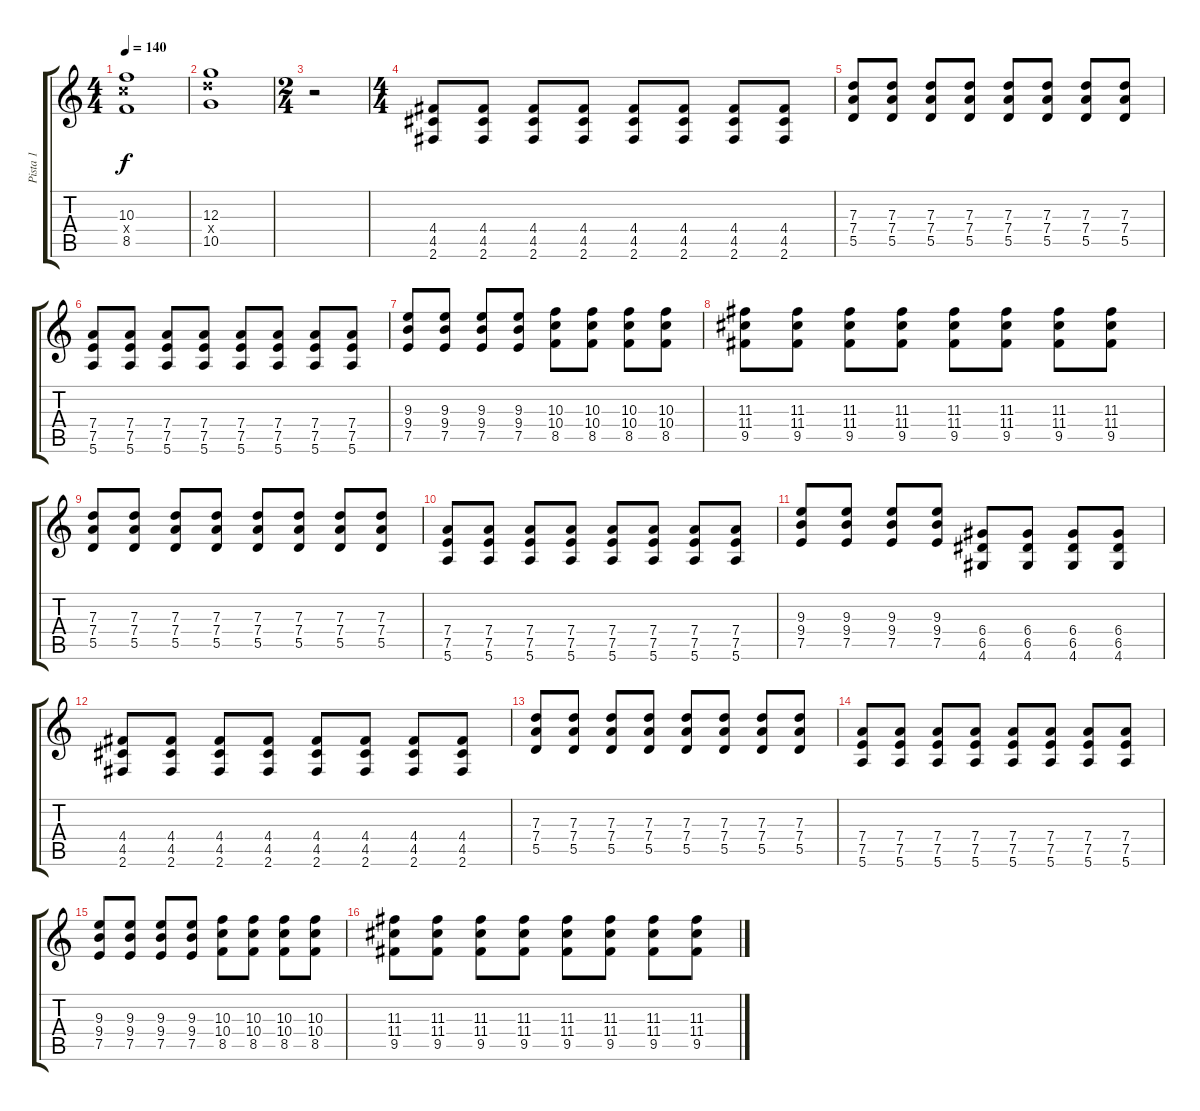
\track ("Pista 1" "Pista 1") {instrument distortionguitar}
\staff {score tabs}
\tuning (E4 B3 G3 D3 A2 E2) {hide}
\ts (4 4)
\tempo 140
\clef g2
\ks c
(10.3 10.4{x} 8.5).1{dy f} |
(12.3 12.4{x} 10.5).1 |
\ts (2 4)
r.2 |
\ts (4 4)
(4.4 4.5 2.6).8 (4.4 4.5 2.6).8 (4.4 4.5 2.6).8 (4.4 4.5 2.6).8 (4.4 4.5 2.6).8 (4.4 4.5 2.6).8 (4.4 4.5 2.6).8 (4.4 4.5 2.6).8 |
(7.3 7.4 5.5).8 (7.3 7.4 5.5).8 (7.3 7.4 5.5).8 (7.3 7.4 5.5).8 (7.3 7.4 5.5).8 (7.3 7.4 5.5).8 (7.3 7.4 5.5).8 (7.3 7.4 5.5).8 |
(7.4 7.5 5.6).8 (7.4 7.5 5.6).8 (7.4 7.5 5.6).8 (7.4 7.5 5.6).8 (7.4 7.5 5.6).8 (7.4 7.5 5.6).8 (7.4 7.5 5.6).8 (7.4 7.5 5.6).8 |
(9.3 9.4 7.5).8 (9.3 9.4 7.5).8 (9.3 9.4 7.5).8 (9.3 9.4 7.5).8 (10.3 10.4 8.5).8 (10.3 10.4 8.5).8 (10.3 10.4 8.5).8 (10.3 10.4 8.5).8 |
(11.3 11.4 9.5).8 (11.3 11.4 9.5).8 (11.3 11.4 9.5).8 (11.3 11.4 9.5).8 (11.3 11.4 9.5).8 (11.3 11.4 9.5).8 (11.3 11.4 9.5).8 (11.3 11.4 9.5).8 |
(7.3 7.4 5.5).8 (7.3 7.4 5.5).8 (7.3 7.4 5.5).8 (7.3 7.4 5.5).8 (7.3 7.4 5.5).8 (7.3 7.4 5.5).8 (7.3 7.4 5.5).8 (7.3 7.4 5.5).8 |
(7.4 7.5 5.6).8 (7.4 7.5 5.6).8 (7.4 7.5 5.6).8 (7.4 7.5 5.6).8 (7.4 7.5 5.6).8 (7.4 7.5 5.6).8 (7.4 7.5 5.6).8 (7.4 7.5 5.6).8 |
(9.3 9.4 7.5).8 (9.3 9.4 7.5).8 (9.3 9.4 7.5).8 (9.3 9.4 7.5).8 (6.4 6.5 4.6).8 (6.4 6.5 4.6).8 (6.4 6.5 4.6).8 (6.4 6.5 4.6).8 |
(4.4 4.5 2.6).8 (4.4 4.5 2.6).8 (4.4 4.5 2.6).8 (4.4 4.5 2.6).8 (4.4 4.5 2.6).8 (4.4 4.5 2.6).8 (4.4 4.5 2.6).8 (4.4 4.5 2.6).8 |
(7.3 7.4 5.5).8 (7.3 7.4 5.5).8 (7.3 7.4 5.5).8 (7.3 7.4 5.5).8 (7.3 7.4 5.5).8 (7.3 7.4 5.5).8 (7.3 7.4 5.5).8 (7.3 7.4 5.5).8 |
(7.4 7.5 5.6).8 (7.4 7.5 5.6).8 (7.4 7.5 5.6).8 (7.4 7.5 5.6).8 (7.4 7.5 5.6).8 (7.4 7.5 5.6).8 (7.4 7.5 5.6).8 (7.4 7.5 5.6).8 |
(9.3 9.4 7.5).8 (9.3 9.4 7.5).8 (9.3 9.4 7.5).8 (9.3 9.4 7.5).8 (10.3 10.4 8.5).8 (10.3 10.4 8.5).8 (10.3 10.4 8.5).8 (10.3 10.4 8.5).8 |
(11.3 11.4 9.5).8 (11.3 11.4 9.5).8 (11.3 11.4 9.5).8 (11.3 11.4 9.5).8 (11.3 11.4 9.5).8 (11.3 11.4 9.5).8 (11.3 11.4 9.5).8 (11.3 11.4 9.5).8
